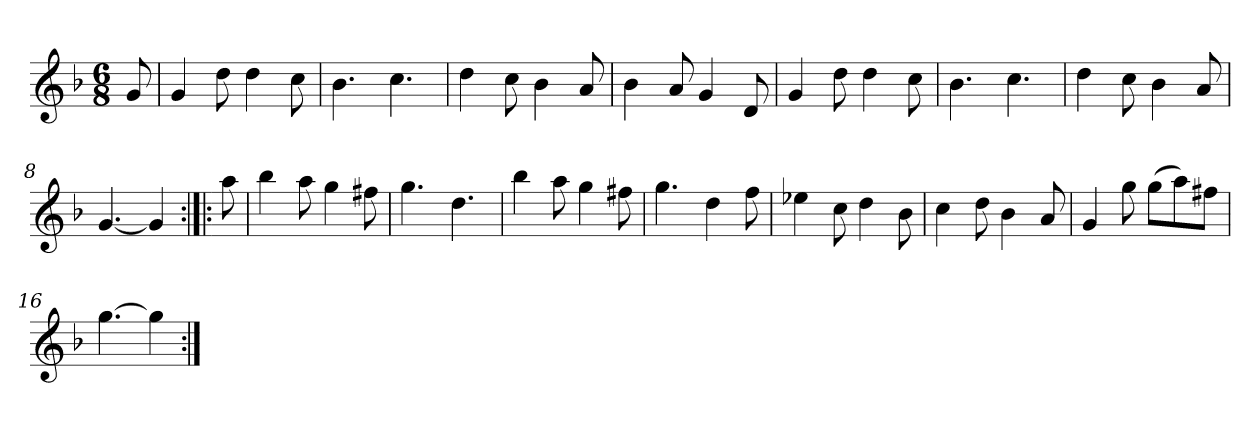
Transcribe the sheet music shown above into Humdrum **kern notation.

**kern
*part1
*staff1
*clefG2
*k[b-]
*G:dor
*M6/8
*MM120
=
8g
=1
4g
8dd
4dd
8cc
=2
4.b-
4.cc
=3
4dd
8cc
4b-
8a
=4
4b-
8a
4g
8d
=5
4g
8dd
4dd
8cc
=6
4.b-
4.cc
=7
4dd
8cc
4b-
8a
=8
[4.g
4g]
=:|!|:
8aa
=9
4bb-
8aa
4gg
8ff#X
=10
4.gg
4.dd
=11
4bb-
8aa
4gg
8ff#X
=12
4.gg
4dd
8ff
=13
4ee-X
8cc
4dd
8b-
=14
4cc
8dd
4b-
8a
=15
4g
8gg
(8gg\L
8aa\)
8ff#X\J
=16
[4.gg
4gg]
=:|!
*-
